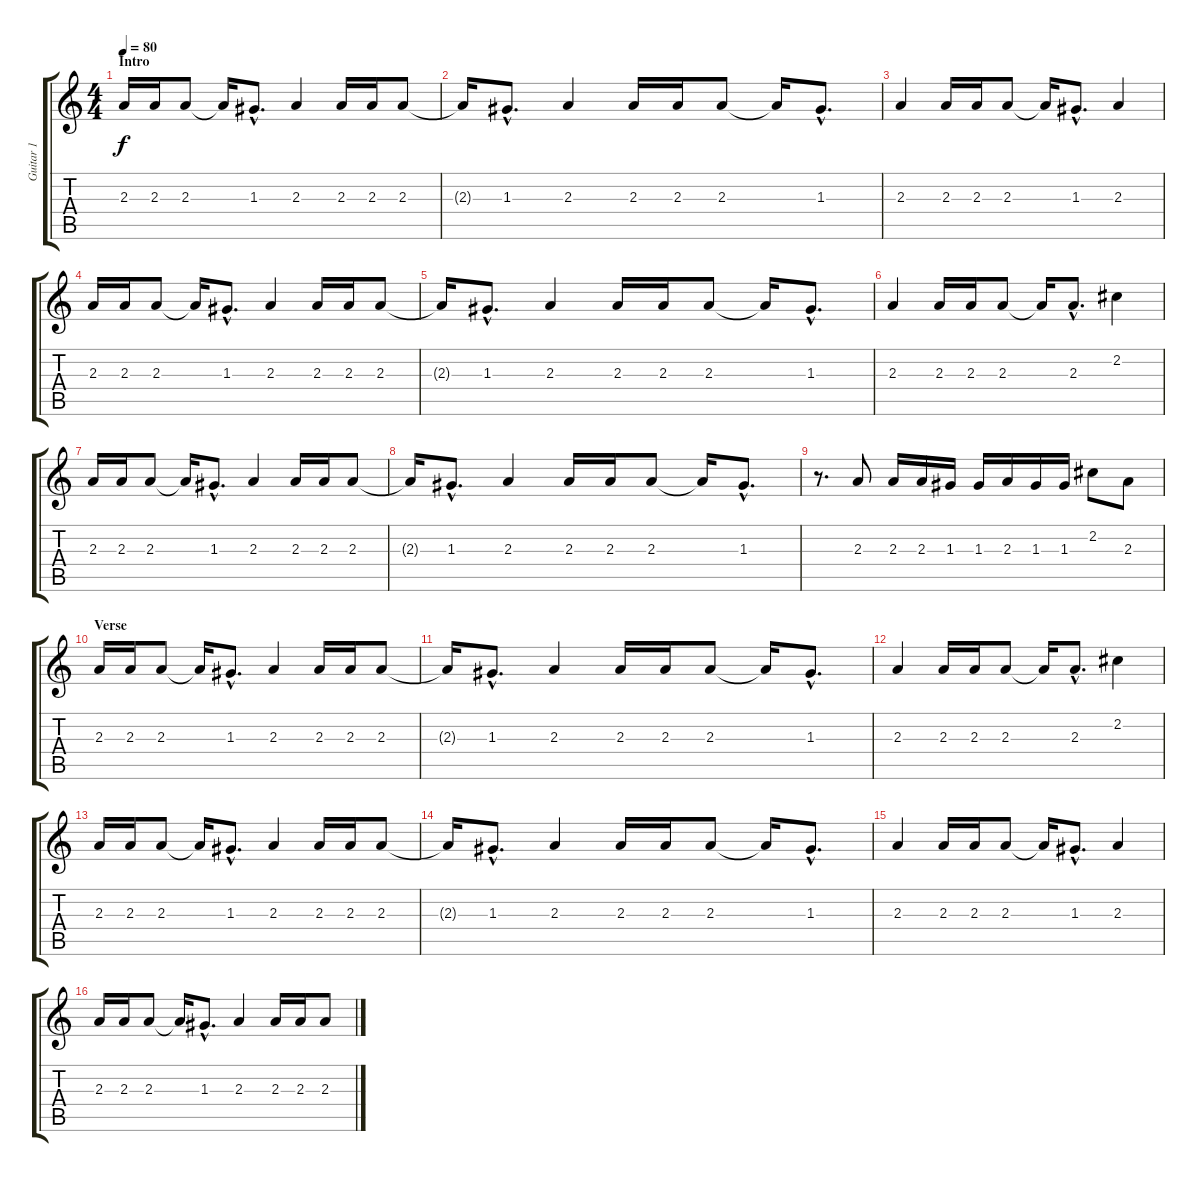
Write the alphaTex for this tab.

\track ("Guitar 1" "Guitar 1") {instrument acousticguitarsteel}
\staff {score tabs}
\tuning (E4 B3 G3 D3 A2 E2) {hide}
\ts (4 4)
\section ("" "Intro")
\tempo 80
\clef g2
\ks c
2.3.16{dy f volume 0 instrument acousticguitarsteel} 2.3.16 2.3.8 2.3{t}.16 1.3{hac}.8{d} 2.3.4 2.3.16 2.3.16 2.3.8 |
2.3{t}.16 1.3{hac}.8{d} 2.3.4 2.3.16{volume 4} 2.3.16 2.3.8 2.3{t}.16 1.3{hac}.8{d} |
2.3.4 2.3.16 2.3.16 2.3.8{volume 6} 2.3{t}.16 1.3{hac}.8{d} 2.3.4 |
2.3.16{volume 8} 2.3.16 2.3.8 2.3{t}.16 1.3{hac}.8{d} 2.3.4 2.3.16 2.3.16 2.3.8{volume 11} |
2.3{t}.16 1.3{hac}.8{d} 2.3.4 2.3.16 2.3.16 2.3.8 2.3{t}.16 1.3{hac}.8{d} |
2.3.4 2.3.16 2.3.16 2.3.8 2.3{t}.16 2.3{hac}.8{d} 2.2.4 |
2.3.16 2.3.16 2.3.8 2.3{t}.16 1.3{hac}.8{d} 2.3.4 2.3.16 2.3.16 2.3.8 |
2.3{t}.16 1.3{hac}.8{d} 2.3.4 2.3.16 2.3.16 2.3.8 2.3{t}.16 1.3{hac}.8{d} |
r.8{d} 2.3.8 2.3.16 2.3.16 1.3.16 1.3.16 2.3.16 1.3.16 1.3.16 2.2.8 2.3.8 |
\section ("" "Verse")
2.3.16 2.3.16 2.3.8 2.3{t}.16 1.3{hac}.8{d} 2.3.4 2.3.16 2.3.16 2.3.8 |
2.3{t}.16 1.3{hac}.8{d} 2.3.4 2.3.16 2.3.16 2.3.8 2.3{t}.16 1.3{hac}.8{d} |
2.3.4 2.3.16 2.3.16 2.3.8 2.3{t}.16 2.3{hac}.8{d} 2.2.4 |
2.3.16 2.3.16 2.3.8 2.3{t}.16 1.3{hac}.8{d} 2.3.4 2.3.16 2.3.16 2.3.8 |
2.3{t}.16 1.3{hac}.8{d} 2.3.4 2.3.16 2.3.16 2.3.8 2.3{t}.16 1.3{hac}.8{d} |
2.3.4 2.3.16 2.3.16 2.3.8 2.3{t}.16 1.3{hac}.8{d} 2.3.4 |
2.3.16 2.3.16 2.3.8 2.3{t}.16 1.3{hac}.8{d} 2.3.4 2.3.16 2.3.16 2.3.8
